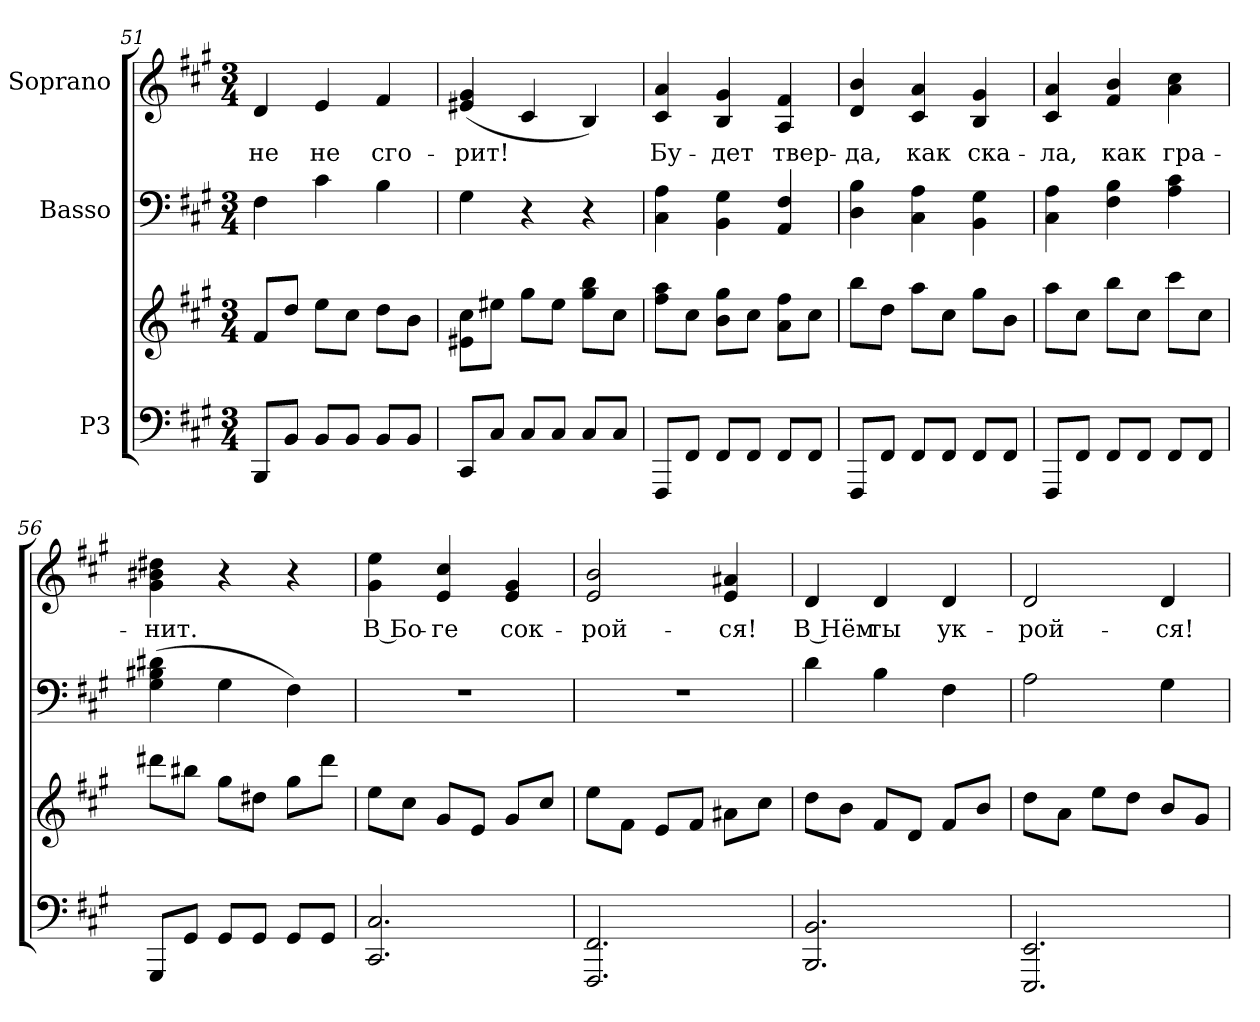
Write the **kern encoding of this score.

**kern	**kern	**kern	**kern	**text
*part3	*part3	*part2	*part1	*part1
*staff4	*staff3	*staff2	*staff1	*staff1
*I"P3	*	*I"Basso	*I"Soprano	*
*clefF4	*clefG2	*clefF4	*clefG2	*
*k[f#c#g#]	*k[f#c#g#]	*k[f#c#g#]	*k[f#c#g#]	*
*A:	*A:	*A:	*A:	*
*M3/4	*M3/4	*M3/4	*M3/4	*
=51	=51	=51	=51	=51
!	!	!	!	!LO:LY:b:color=#000000
8BBBi/L	8f#i/L	4F#i\	4di/	-не
8BBi/J	8ddi/J	.	.	.
!	!	!	!	!LO:LY:b:color=#000000
8BBi/L	8eei\L	4c#i\	4ei/	не
8BBi/J	8cc#i\J	.	.	.
!	!	!	!	!LO:LY:b:color=#000000
8BBi/L	8ddi\L	4Bi\	4f#i/	сго-
8BBi/J	8bi\J	.	.	.
=52	=52	=52	=52	=52
!	!	!	!	!LO:LY:b:color=#000000
8CC#i/L	8e#Xi\ 8cc#iL	4G#i\	(4e#Xi/ 4g#i	-рит!
8C#i/J	8ee#Xi\J	.	.	.
8C#i/L	8gg#i\L	4r	4c#i/	.
8C#i/J	8ee#i\J	.	.	.
8C#i/L	8gg#i\ 8bbiL	4r	4Bi/)	.
8C#i/J	8cc#i\J	.	.	.
!!LO:LB:g=z
=53	=53	=53	=53	=53
!	!	!	!	!LO:LY:b:color=#000000
8FFF#i/L	8ff#i\ 8aaiL	4C#i\ 4Ai	4c#i/ 4ai	Бу-
8FF#i/J	8cc#i\J	.	.	.
!	!	!	!	!LO:LY:b:color=#000000
8FF#i/L	8bi\ 8gg#iL	4BBi\ 4G#i	4Bi/ 4g#i	-дет
8FF#i/J	8cc#i\J	.	.	.
!	!	!	!	!LO:LY:b:color=#000000
8FF#i/L	8ai\ 8ff#iL	4AAi/ 4F#i	4Ai/ 4f#i	твер-
8FF#i/J	8cc#i\J	.	.	.
=54	=54	=54	=54	=54
!	!	!	!	!LO:LY:b:color=#000000
8FFF#i/L	8bbi\L	4Di\ 4Bi	4di/ 4bi	-да,
8FF#i/J	8ddi\J	.	.	.
!	!	!	!	!LO:LY:b:color=#000000
8FF#i/L	8aai\L	4C#i\ 4Ai	4c#i/ 4ai	как
8FF#i/J	8cc#i\J	.	.	.
!	!	!	!	!LO:LY:b:color=#000000
8FF#i/L	8gg#i\L	4BBi\ 4G#i	4Bi/ 4g#i	ска-
8FF#i/J	8bi\J	.	.	.
=55	=55	=55	=55	=55
!	!	!	!	!LO:LY:b:color=#000000
8FFF#i/L	8aai\L	4C#i\ 4Ai	4c#i/ 4ai	-ла,
8FF#i/J	8cc#i\J	.	.	.
!	!	!	!	!LO:LY:b:color=#000000
8FF#i/L	8bbi\L	4F#i\ 4Bi	4f#i/ 4bi	как
8FF#i/J	8cc#i\J	.	.	.
!	!	!	!	!LO:LY:b:color=#000000
8FF#i/L	8ccc#i\L	4Ai\ 4c#i	4ai\ 4cc#i	гра-
8FF#i/J	8cc#i\J	.	.	.
=56	=56	=56	=56	=56
!	!	!	!	!LO:LY:b:color=#000000
8GGG#i/L	8ddd#Xi\L	(4G#i\ 4B#Xi 4d#Xi	4g#i\ 4b#Xi 4dd#Xi	-нит.
8GG#i/J	8bb#Xi\J	.	.	.
8GG#i/L	8gg#i\L	4G#i\	4r	.
8GG#i/J	8dd#Xi\J	.	.	.
8GG#i/L	8gg#i\L	4F#i\)	4r	.
8GG#i/J	8ddd#i\J	.	.	.
!!LO:LB:g=z
=57	=57	=57	=57	=57
!	!	!LO:N:vis=1	!	!
!	!	!	!	!LO:LY:b:color=#000000
2.CC#i/ 2.C#i	8eei\L	2.r	4g#i\ 4eei	В Бо-
.	8cc#i\J	.	.	.
!	!	!	!	!LO:LY:b:color=#000000
.	8g#i/L	.	4ei/ 4cc#i	-ге
.	8ei/J	.	.	.
!	!	!	!	!LO:LY:b:color=#000000
.	8g#i/L	.	4ei/ 4g#i	сок-
.	8cc#i/J	.	.	.
=58	=58	=58	=58	=58
!	!	!LO:N:vis=1	!	!
!	!	!	!	!LO:LY:b:color=#000000
2.FFF#i/ 2.FF#i	8eei\L	2.r	2ei/ 2bi	-рой-
.	8f#i\J	.	.	.
.	8ei/L	.	.	.
.	8f#i/J	.	.	.
!	!	!	!	!LO:LY:b:color=#000000
.	8a#Xi\L	.	4ei/ 4a#Xi	-ся!
.	8cc#i\J	.	.	.
=59	=59	=59	=59	=59
!	!	!	!	!LO:LY:b:color=#000000
2.BBBi/ 2.BBi	8ddi\L	4di\	4di/	В Нём
.	8bi\J	.	.	.
!	!	!	!	!LO:LY:b:color=#000000
.	8f#i/L	4Bi\	4di/	ты
.	8di/J	.	.	.
!	!	!	!	!LO:LY:b:color=#000000
.	8f#i/L	4F#i\	4di/	ук-
.	8bi/J	.	.	.
=60	=60	=60	=60	=60
!	!	!	!	!LO:LY:b:color=#000000
2.EEEi/ 2.EEi	8ddi\L	2Ai\	2di/	-рой-
.	8ai\J	.	.	.
.	8eei\L	.	.	.
.	8ddi\J	.	.	.
!	!	!	!	!LO:LY:b:color=#000000
.	8bi/L	4G#i\	4di/	-ся!
.	8g#i/J	.	.	.
=	=	=	=	=
*-	*-	*-	*-	*-
